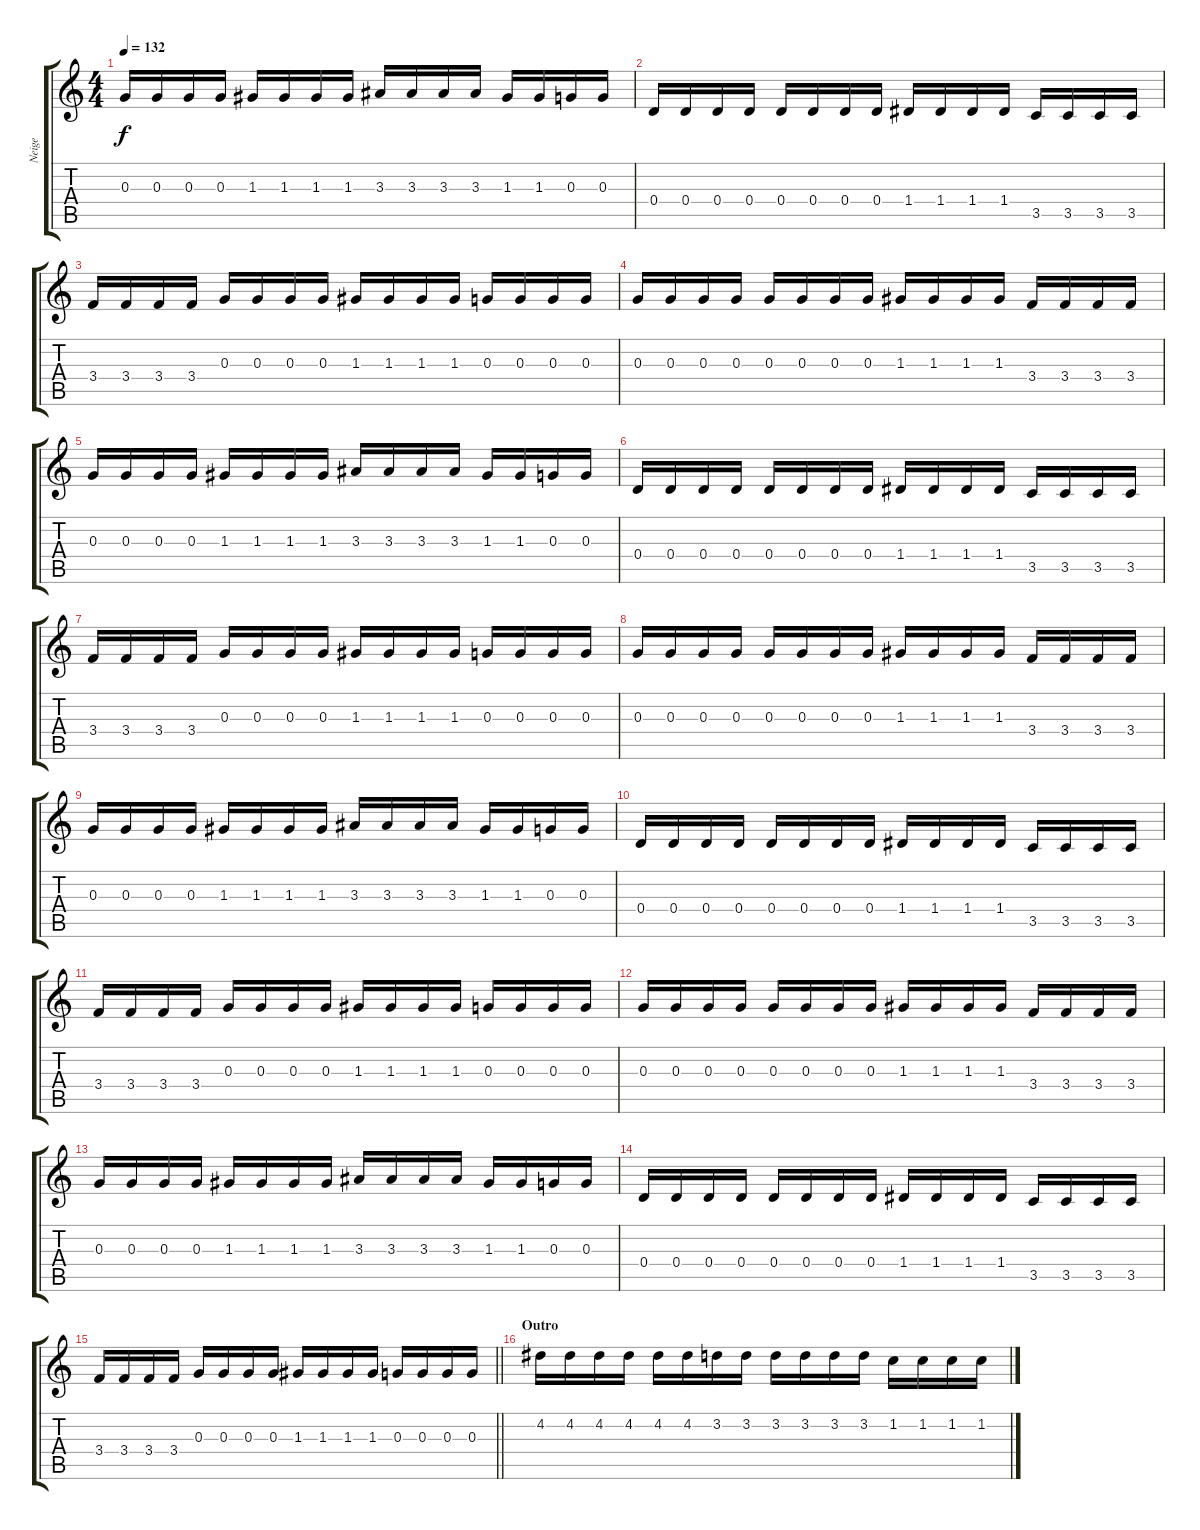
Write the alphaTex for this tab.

\track ("Neige" "Neige") {instrument distortionguitar}
\staff {score tabs}
\tuning (E4 B3 G3 D3 A2 E2) {hide}
\ts (4 4)
\tempo 132
\clef g2
\ks c
0.3.16{dy f} 0.3.16 0.3.16 0.3.16 1.3.16 1.3.16 1.3.16 1.3.16 3.3.16 3.3.16 3.3.16 3.3.16 1.3.16 1.3.16 0.3.16 0.3.16 |
0.4.16 0.4.16 0.4.16 0.4.16 0.4.16 0.4.16 0.4.16 0.4.16 1.4.16 1.4.16 1.4.16 1.4.16 3.5.16 3.5.16 3.5.16 3.5.16 |
3.4.16 3.4.16 3.4.16 3.4.16 0.3.16 0.3.16 0.3.16 0.3.16 1.3.16 1.3.16 1.3.16 1.3.16 0.3.16 0.3.16 0.3.16 0.3.16 |
0.3.16 0.3.16 0.3.16 0.3.16 0.3.16 0.3.16 0.3.16 0.3.16 1.3.16 1.3.16 1.3.16 1.3.16 3.4.16 3.4.16 3.4.16 3.4.16 |
0.3.16 0.3.16 0.3.16 0.3.16 1.3.16 1.3.16 1.3.16 1.3.16 3.3.16 3.3.16 3.3.16 3.3.16 1.3.16 1.3.16 0.3.16 0.3.16 |
0.4.16 0.4.16 0.4.16 0.4.16 0.4.16 0.4.16 0.4.16 0.4.16 1.4.16 1.4.16 1.4.16 1.4.16 3.5.16 3.5.16 3.5.16 3.5.16 |
3.4.16 3.4.16 3.4.16 3.4.16 0.3.16 0.3.16 0.3.16 0.3.16 1.3.16 1.3.16 1.3.16 1.3.16 0.3.16 0.3.16 0.3.16 0.3.16 |
0.3.16 0.3.16 0.3.16 0.3.16 0.3.16 0.3.16 0.3.16 0.3.16 1.3.16 1.3.16 1.3.16 1.3.16 3.4.16 3.4.16 3.4.16 3.4.16 |
0.3.16 0.3.16 0.3.16 0.3.16 1.3.16 1.3.16 1.3.16 1.3.16 3.3.16 3.3.16 3.3.16 3.3.16 1.3.16 1.3.16 0.3.16 0.3.16 |
0.4.16 0.4.16 0.4.16 0.4.16 0.4.16 0.4.16 0.4.16 0.4.16 1.4.16 1.4.16 1.4.16 1.4.16 3.5.16 3.5.16 3.5.16 3.5.16 |
3.4.16 3.4.16 3.4.16 3.4.16 0.3.16 0.3.16 0.3.16 0.3.16 1.3.16 1.3.16 1.3.16 1.3.16 0.3.16 0.3.16 0.3.16 0.3.16 |
0.3.16 0.3.16 0.3.16 0.3.16 0.3.16 0.3.16 0.3.16 0.3.16 1.3.16 1.3.16 1.3.16 1.3.16 3.4.16 3.4.16 3.4.16 3.4.16 |
0.3.16 0.3.16 0.3.16 0.3.16 1.3.16 1.3.16 1.3.16 1.3.16 3.3.16 3.3.16 3.3.16 3.3.16 1.3.16 1.3.16 0.3.16 0.3.16 |
0.4.16 0.4.16 0.4.16 0.4.16 0.4.16 0.4.16 0.4.16 0.4.16 1.4.16 1.4.16 1.4.16 1.4.16 3.5.16 3.5.16 3.5.16 3.5.16 |
\barLineRight lightlight
3.4.16 3.4.16 3.4.16 3.4.16 0.3.16 0.3.16 0.3.16 0.3.16 1.3.16 1.3.16 1.3.16 1.3.16 0.3.16 0.3.16 0.3.16 0.3.16 |
\section ("" "Outro")
4.2.16 4.2.16 4.2.16 4.2.16 4.2.16 4.2.16 3.2.16 3.2.16 3.2.16 3.2.16 3.2.16 3.2.16 1.2.16 1.2.16 1.2.16 1.2.16
